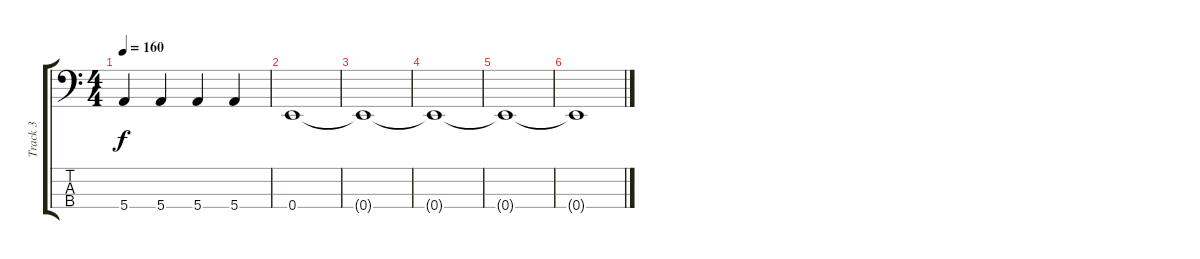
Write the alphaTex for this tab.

\track ("Track 3" "Track 3") {instrument electricbassfinger}
\staff {score tabs}
\tuning (G2 D2 A1 E1) {hide}
\ts (4 4)
\tempo 160
\clef f4
\ks c
5.4.4{dy f} 5.4.4 5.4.4 5.4.4 |
0.4.1 |
0.4{t}.1 |
0.4{t}.1 |
0.4{t}.1 |
0.4{t}.1
